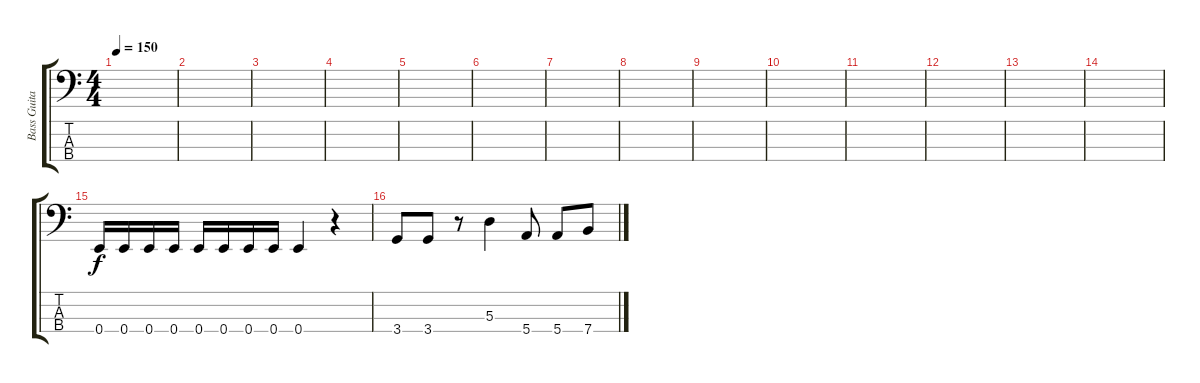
\track ("Bass Guitar" "Bass Guita") {instrument electricbasspick}
\staff {score tabs}
\tuning (G2 D2 A1 E1) {hide}
\ts (4 4)
\tempo 150
\clef f4
\ks c
|
|
|
|
|
|
|
|
|
|
|
|
|
|
0.4.16 0.4.16 0.4.16 0.4.16 0.4.16 0.4.16 0.4.16 0.4.16 0.4.4 r.4 |
3.4.8 3.4.8 r.8 5.3.4 5.4.8 5.4.8 7.4.8
